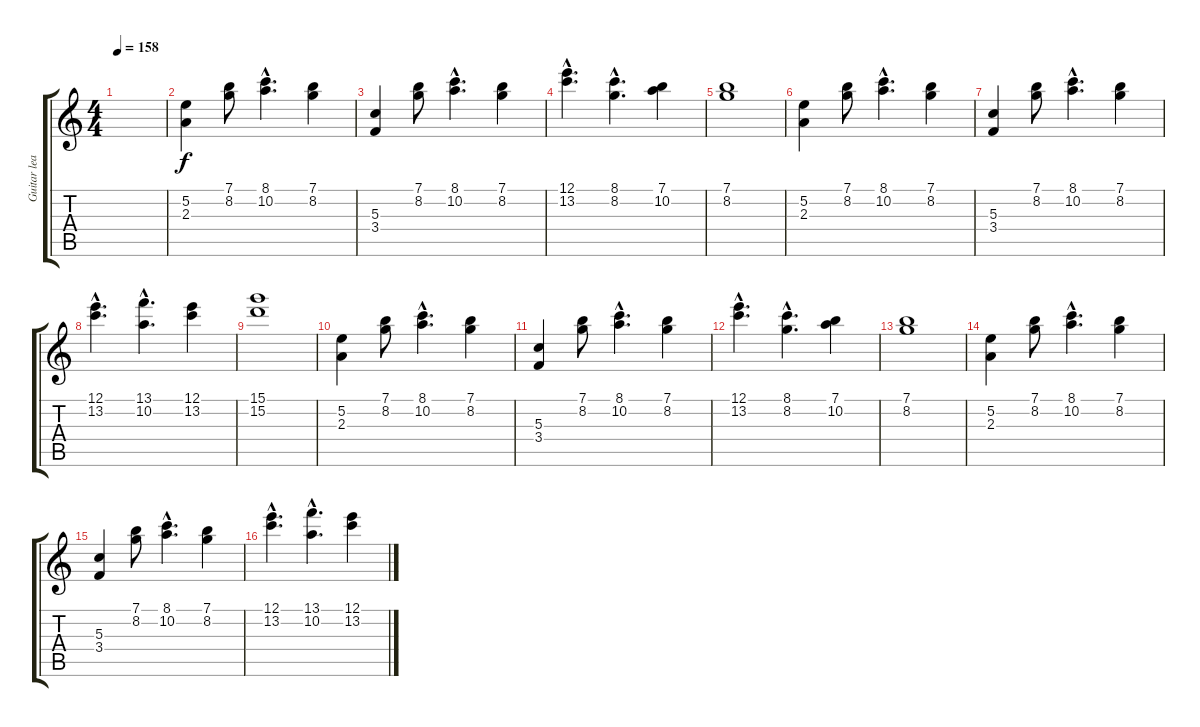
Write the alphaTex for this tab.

\track ("Guitar lead 1+2" "Guitar lea") {instrument distortionguitar}
\staff {score tabs}
\tuning (E4 B3 G3 D3 A2 E2) {hide}
\ts (4 4)
\tempo 158
\clef g2
\ks c
|
(5.2 2.3).4 (7.1 8.2).8 (8.1{hac} 10.2{hac}).4{d} (7.1 8.2).4 |
(5.3 3.4).4 (7.1 8.2).8 (8.1{hac} 10.2{hac}).4{d} (7.1 8.2).4 |
(12.1{hac} 13.2{hac}).4{d} (8.1{hac} 8.2{hac}).4{d} (7.1 10.2).4 |
(7.1 8.2).1 |
(5.2 2.3).4 (7.1 8.2).8 (8.1{hac} 10.2{hac}).4{d} (7.1 8.2).4 |
(5.3 3.4).4 (7.1 8.2).8 (8.1{hac} 10.2{hac}).4{d} (7.1 8.2).4 |
(12.1{hac} 13.2{hac}).4{d} (13.1{hac} 10.2{hac}).4{d} (12.1 13.2).4 |
(15.1 15.2).1 |
(5.2 2.3).4 (7.1 8.2).8 (8.1{hac} 10.2{hac}).4{d} (7.1 8.2).4 |
(5.3 3.4).4 (7.1 8.2).8 (8.1{hac} 10.2{hac}).4{d} (7.1 8.2).4 |
(12.1{hac} 13.2{hac}).4{d} (8.1{hac} 8.2{hac}).4{d} (7.1 10.2).4 |
(7.1 8.2).1 |
(5.2 2.3).4 (7.1 8.2).8 (8.1{hac} 10.2{hac}).4{d} (7.1 8.2).4 |
(5.3 3.4).4 (7.1 8.2).8 (8.1{hac} 10.2{hac}).4{d} (7.1 8.2).4 |
(12.1{hac} 13.2{hac}).4{d} (13.1{hac} 10.2{hac}).4{d} (12.1 13.2).4
